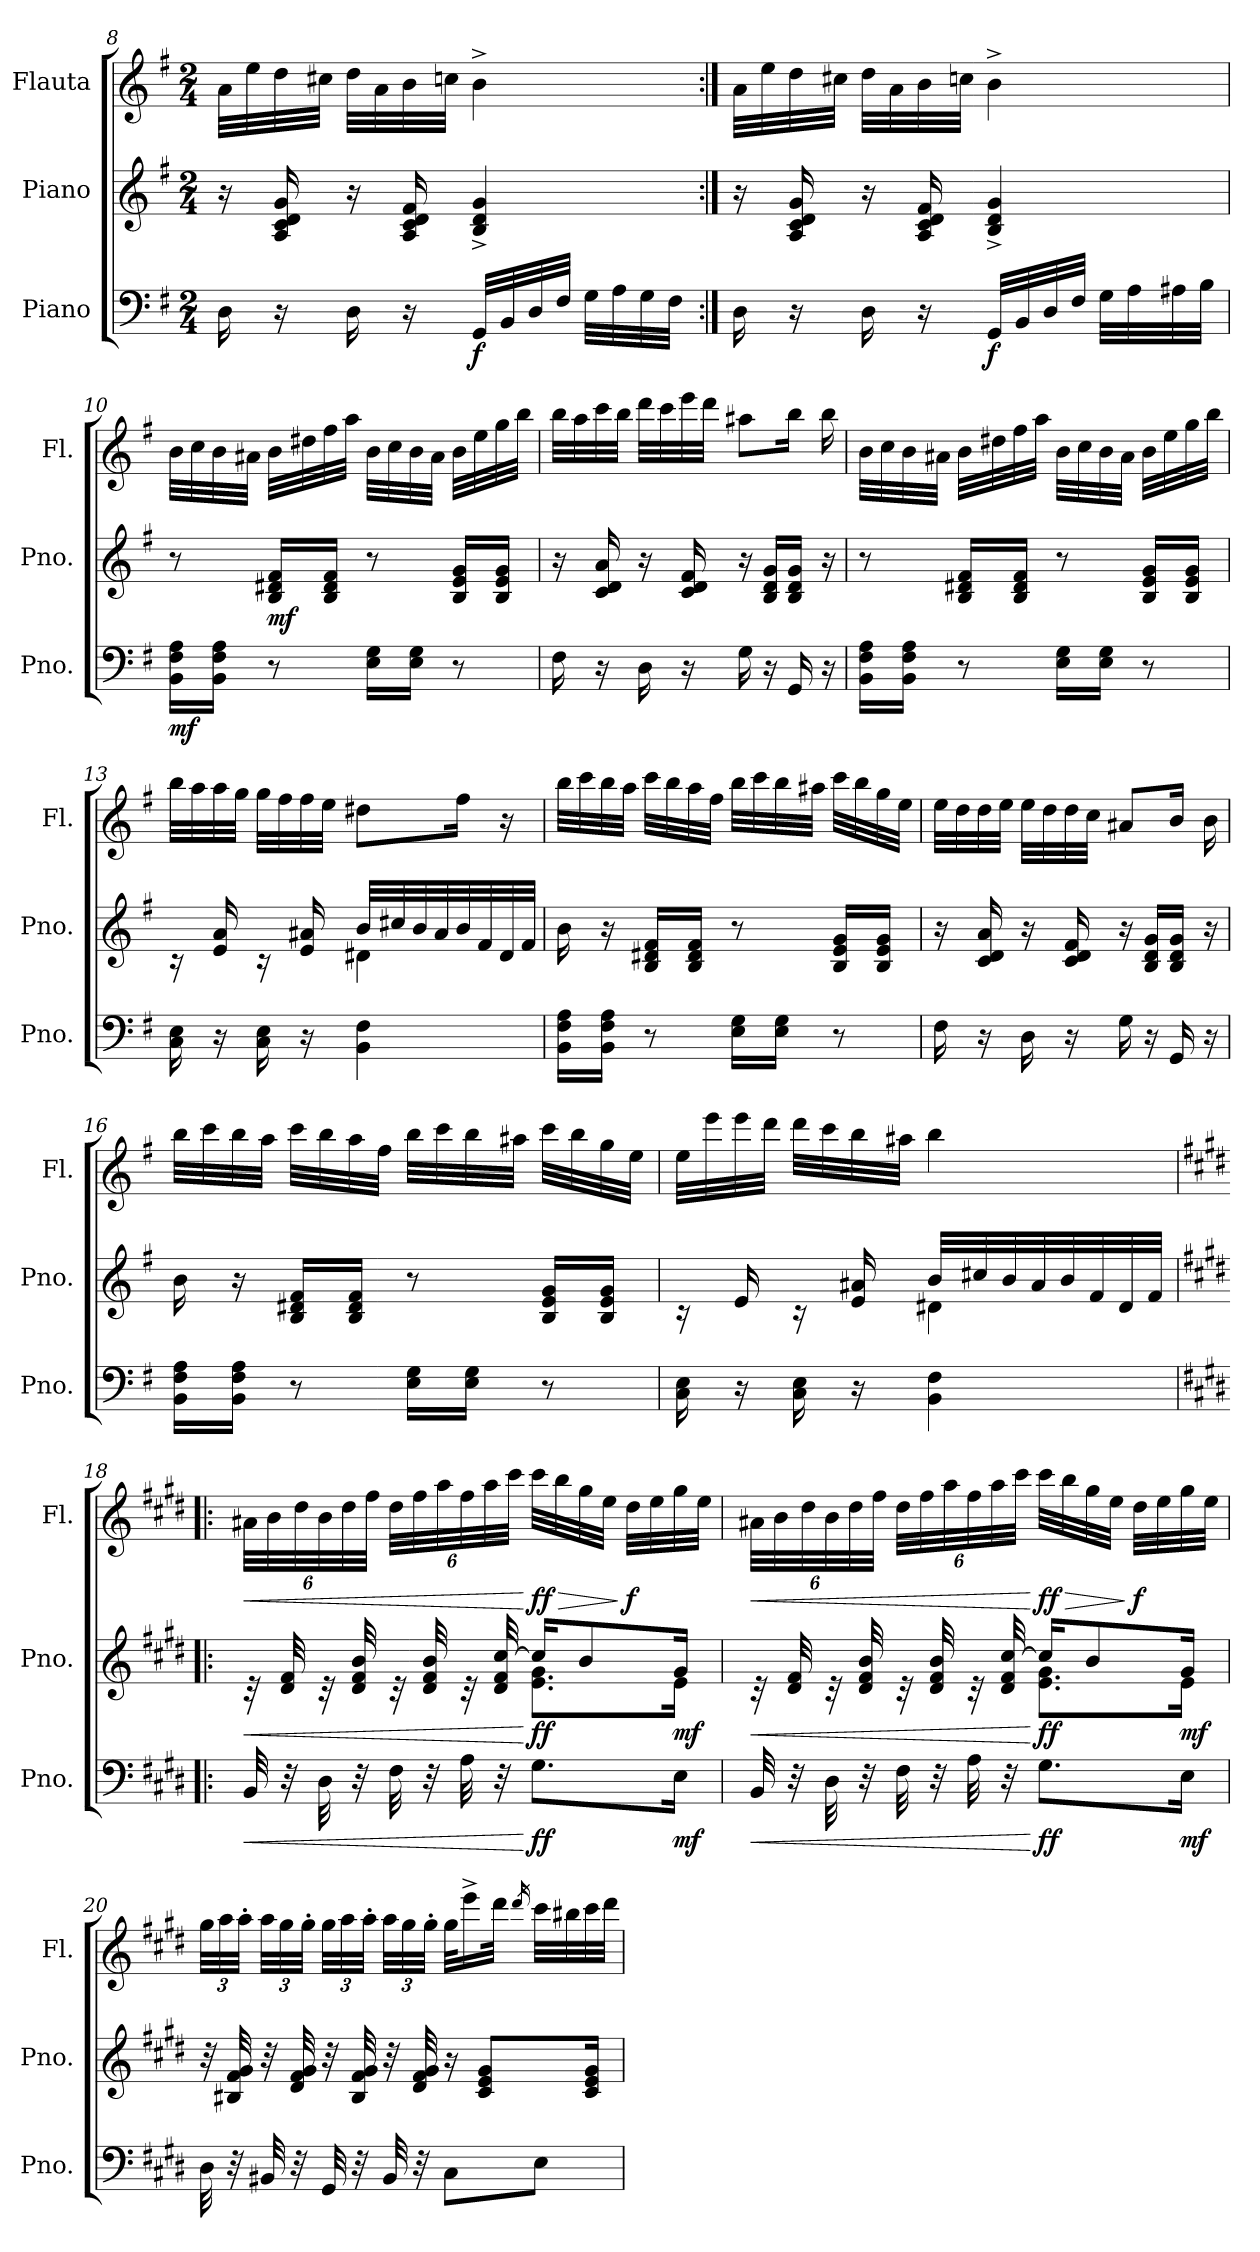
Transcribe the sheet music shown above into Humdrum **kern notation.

**kern	**dynam	**kern	**dynam	**kern	**dynam
*part3	*part3	*part2	*part2	*part1	*part1
*staff3	*staff3	*staff2	*staff2	*staff1	*staff1
*I"Piano	*	*I"Piano	*	*I"Flauta	*
*I'Pno.	*	*I'Pno.	*	*I'Fl.	*
*clefF4	*	*clefG2	*	*clefG2	*
*k[f#]	*	*k[f#]	*	*k[f#]	*
*M2/4	*	*M2/4	*	*M2/4	*
=8	=8	=8	=8	=8	=8
16D\	.	16r	.	32a\LLL	.
.	.	.	.	32ee\	.
16r	.	16A/ 16c/ 16d/ 16g/	.	32dd\	.
.	.	.	.	32cc#X\JJJ	.
16D\	.	16r	.	32dd\LLL	.
.	.	.	.	32a\	.
16r	.	16A/ 16c/ 16d/ 16f#/	.	32b\	.
.	.	.	.	32ccn\JJJ	.
!	!LO:DY:b	!	!	!	!
32GG/LLL	f	4B/^ 4d/^ 4g/^	.	4b^\	.
32BB/	.	.	.	.	.
32D/	.	.	.	.	.
32F#/JJJ	.	.	.	.	.
32G\LLL	.	.	.	.	.
32A\	.	.	.	.	.
32G\	.	.	.	.	.
32F#\JJJ	.	.	.	.	.
!!LO:PB:g=z
=9:|!	=9:|!	=9:|!	=9:|!	=9:|!	=9:|!
16D\	.	16r	.	32a\LLL	.
.	.	.	.	32ee\	.
16r	.	16A/ 16c/ 16d/ 16g/	.	32dd\	.
.	.	.	.	32cc#X\JJJ	.
16D\	.	16r	.	32dd\LLL	.
.	.	.	.	32a\	.
16r	.	16A/ 16c/ 16d/ 16f#/	.	32b\	.
.	.	.	.	32ccn\JJJ	.
!	!LO:DY:b	!	!	!	!
32GG/LLL	f	4B/^ 4d/^ 4g/^	.	4b^\	.
32BB/	.	.	.	.	.
32D/	.	.	.	.	.
32F#/JJJ	.	.	.	.	.
32G\LLL	.	.	.	.	.
32A\	.	.	.	.	.
32A#X\	.	.	.	.	.
32B\JJJ	.	.	.	.	.
=10	=10	=10	=10	=10	=10
!	!LO:DY:b	!	!	!	!
16BB\ 16F#\ 16A\LL	mf	8r	.	32b\LLL	.
.	.	.	.	32cc\	.
16BB\ 16F#\ 16A\JJ	.	.	.	32b\	.
.	.	.	.	32a#X\JJJ	.
!	!	!	!LO:DY:b	!	!
8r	.	16B/ 16d#X/ 16f#/LL	mf	32b\LLL	.
.	.	.	.	32dd#X\	.
.	.	16B/ 16d#/ 16f#/JJ	.	32ff#\	.
.	.	.	.	32aa\JJJ	.
16E\ 16G\LL	.	8r	.	32b\LLL	.
.	.	.	.	32cc\	.
16E\ 16G\JJ	.	.	.	32b\	.
.	.	.	.	32a#\JJJ	.
8r	.	16B/ 16e/ 16g/LL	.	32b\LLL	.
.	.	.	.	32ee\	.
.	.	16B/ 16e/ 16g/JJ	.	32gg\	.
.	.	.	.	32bb\JJJ	.
!!LO:LB:g=z
=11	=11	=11	=11	=11	=11
16F#\	.	16r	.	32bb\LLL	.
.	.	.	.	32aa\	.
16r	.	16c/ 16d/ 16a/	.	32ccc\	.
.	.	.	.	32bb\JJJ	.
16D\	.	16r	.	32ddd\LLL	.
.	.	.	.	32ccc\	.
16r	.	16c/ 16d/ 16f#/	.	32eee\	.
.	.	.	.	32ddd\JJJ	.
16G\	.	16r	.	8aa#X\L	.
16r	.	16B/ 16d/ 16g/LL	.	.	.
16GG/	.	16B/ 16d/ 16g/JJ	.	16bb\Jk	.
16r	.	16r	.	16bb\	.
=12	=12	=12	=12	=12	=12
16BB\ 16F#\ 16A\LL	.	8r	.	32b\LLL	.
.	.	.	.	32cc\	.
16BB\ 16F#\ 16A\JJ	.	.	.	32b\	.
.	.	.	.	32a#X\JJJ	.
8r	.	16B/ 16d#X/ 16f#/LL	.	32b\LLL	.
.	.	.	.	32dd#X\	.
.	.	16B/ 16d#/ 16f#/JJ	.	32ff#\	.
.	.	.	.	32aa\JJJ	.
16E\ 16G\LL	.	8r	.	32b\LLL	.
.	.	.	.	32cc\	.
16E\ 16G\JJ	.	.	.	32b\	.
.	.	.	.	32a#\JJJ	.
8r	.	16B/ 16e/ 16g/LL	.	32b\LLL	.
.	.	.	.	32ee\	.
.	.	16B/ 16e/ 16g/JJ	.	32gg\	.
.	.	.	.	32bb\JJJ	.
!!LO:LB:g=z
=13	=13	=13	=13	=13	=13
*	*	*^	*	*	*
16C\ 16E\	.	16rc	4ryy	.	32bb\LLL	.
.	.	.	.	.	32aa\	.
16r	.	16e/ 16a/	.	.	32aa\	.
.	.	.	.	.	32gg\JJJ	.
16C\ 16E\	.	16rc	.	.	32gg\LLL	.
.	.	.	.	.	32ff#\	.
16r	.	16e/ 16a#X/	.	.	32ff#\	.
.	.	.	.	.	32ee\JJJ	.
4BB\ 4F#\	.	32b/LLL	4d#X\	.	8dd#X\L	.
.	.	32cc#X/	.	.	.	.
.	.	32b/	.	.	.	.
.	.	32a#/	.	.	.	.
.	.	32b/	.	.	16ff#\Jk	.
.	.	32f#/	.	.	.	.
.	.	32d#/	.	.	16r	.
.	.	32f#/JJJ	.	.	.	.
*	*	*v	*v	*	*	*
=14	=14	=14	=14	=14	=14
16BB\ 16F#\ 16A\LL	.	16b\	.	32bb\LLL	.
.	.	.	.	32ccc\	.
16BB\ 16F#\ 16A\JJ	.	16r	.	32bb\	.
.	.	.	.	32aa\JJJ	.
8r	.	16B/ 16d#X/ 16f#/LL	.	32ccc\LLL	.
.	.	.	.	32bb\	.
.	.	16B/ 16d#/ 16f#/JJ	.	32aa\	.
.	.	.	.	32ff#\JJJ	.
16E\ 16G\LL	.	8r	.	32bb\LLL	.
.	.	.	.	32ccc\	.
16E\ 16G\JJ	.	.	.	32bb\	.
.	.	.	.	32aa#X\JJJ	.
8r	.	16B/ 16e/ 16g/LL	.	32ccc\LLL	.
.	.	.	.	32bb\	.
.	.	16B/ 16e/ 16g/JJ	.	32gg\	.
.	.	.	.	32ee\JJJ	.
!!LO:LB:g=z
=15	=15	=15	=15	=15	=15
16F#\	.	16r	.	32ee\LLL	.
.	.	.	.	32dd\	.
16r	.	16c/ 16d/ 16a/	.	32dd\	.
.	.	.	.	32ee\JJJ	.
16D\	.	16r	.	32ee\LLL	.
.	.	.	.	32dd\	.
16r	.	16c/ 16d/ 16f#/	.	32dd\	.
.	.	.	.	32cc\JJJ	.
16G\	.	16r	.	8a#X/L	.
16r	.	16B/ 16d/ 16g/LL	.	.	.
16GG/	.	16B/ 16d/ 16g/JJ	.	16b/Jk	.
16r	.	16r	.	16b\	.
=16	=16	=16	=16	=16	=16
16BB\ 16F#\ 16A\LL	.	16b\	.	32bb\LLL	.
.	.	.	.	32ccc\	.
16BB\ 16F#\ 16A\JJ	.	16r	.	32bb\	.
.	.	.	.	32aa\JJJ	.
8r	.	16B/ 16d#X/ 16f#/LL	.	32ccc\LLL	.
.	.	.	.	32bb\	.
.	.	16B/ 16d#/ 16f#/JJ	.	32aa\	.
.	.	.	.	32ff#\JJJ	.
16E\ 16G\LL	.	8r	.	32bb\LLL	.
.	.	.	.	32ccc\	.
16E\ 16G\JJ	.	.	.	32bb\	.
.	.	.	.	32aa#X\JJJ	.
8r	.	16B/ 16e/ 16g/LL	.	32ccc\LLL	.
.	.	.	.	32bb\	.
.	.	16B/ 16e/ 16g/JJ	.	32gg\	.
.	.	.	.	32ee\JJJ	.
!!LO:PB:g=z
=17	=17	=17	=17	=17	=17
*	*	*^	*	*	*
16C\ 16E\	.	16rc	4ryy	.	32ee\LLL	.
.	.	.	.	.	32eee\	.
16r	.	16e/	.	.	32eee\	.
.	.	.	.	.	32ddd\JJJ	.
16C\ 16E\	.	16rc	.	.	32ddd\LLL	.
.	.	.	.	.	32ccc\	.
16r	.	16e/ 16a#X/	.	.	32bb\	.
.	.	.	.	.	32aa#X\JJJ	.
4BB\ 4F#\	.	32b/LLL	4d#X\	.	4bb\	.
.	.	32cc#X/	.	.	.	.
.	.	32b/	.	.	.	.
.	.	32a#/	.	.	.	.
.	.	32b/	.	.	.	.
.	.	32f#/	.	.	.	.
.	.	32d#/	.	.	.	.
.	.	32f#/JJJ	.	.	.	.
=18!|:	=18!|:	=18!|:	=18!|:	=18!|:	=18!|:	=18!|:
*k[f#c#g#d#]	*	*k[f#c#g#d#]	*	*	*k[f#c#g#d#]	*
!	!LO:HP:b	!	!	!LO:HP:b	!	!
*	*	*	*	*	*Xbrackettup	*
!	!	!	!	!	!	!LO:HP:b
32BB/	<	32rc	4ryy	<	48a#X\LLL	<
.	.	.	.	.	48b\	.
32r	.	32d#/ 32f#/	.	.	.	.
.	.	.	.	.	48dd#\	.
32D#\	.	32rc	.	.	48b\	.
.	.	.	.	.	48dd#\	.
32r	.	32d#/ 32f#/ 32b/	.	.	.	.
.	.	.	.	.	48ff#\JJJ	.
32F#\	.	32rc	.	.	48dd#\LLL	.
.	.	.	.	.	48ff#\	.
32r	.	32d#/ 32f#/ 32b/	.	.	.	.
.	.	.	.	.	48aa\	.
32A\	.	32rc	.	.	48ff#\	.
.	.	.	.	.	48aa\	.
32r	.	32d#/ 32f#/ [32cc#/	.	.	.	.
.	.	.	.	.	48ccc#\JJJ	.
!	!LO:DY:n=1:b	!	!	!LO:DY:n=1:b	!	!LO:HP:n=1:b
!	!	!	!	!	!	!LO:DY:n=1:b
8.G#\L	[ ff	16cc#/KL]	8.e\ 8.g#\L	[ ff	32ccc#\LLL	[ > ff
.	.	.	.	.	32bb\	.
.	.	8b/	.	.	32gg#\	.
.	.	.	.	.	32ee\JJJ	.
!	!	!	!	!	!	!LO:DY:n=2:b
.	.	.	.	.	32dd#\LLL	] f
.	.	.	.	.	32ee\	.
!	!LO:DY:n=2:b	!	!	!LO:DY:n=2:b	!	!
16E\Jk	mf	16g#/Jk	16e\Jk	mf	32gg#\	.
.	.	.	.	.	32ee\JJJ	.
!!LO:LB:g=z
=19	=19	=19	=19	=19	=19	=19
!	!LO:HP:b	!	!	!LO:HP:b	!	!LO:HP:b
32BB/	<	32rc	4ryy	<	48a#X\LLL	<
.	.	.	.	.	48b\	.
32r	.	32d#/ 32f#/	.	.	.	.
.	.	.	.	.	48dd#\	.
32D#\	.	32rc	.	.	48b\	.
.	.	.	.	.	48dd#\	.
32r	.	32d#/ 32f#/ 32b/	.	.	.	.
.	.	.	.	.	48ff#\JJJ	.
32F#\	.	32rc	.	.	48dd#\LLL	.
.	.	.	.	.	48ff#\	.
32r	.	32d#/ 32f#/ 32b/	.	.	.	.
.	.	.	.	.	48aa\	.
32A\	.	32rc	.	.	48ff#\	.
.	.	.	.	.	48aa\	.
32r	.	32d#/ 32f#/ [32cc#/	.	.	.	.
.	.	.	.	.	48ccc#\JJJ	.
!	!LO:DY:n=1:b	!	!	!LO:DY:n=1:b	!	!LO:HP:n=1:b
!	!	!	!	!	!	!LO:DY:n=1:b
8.G#\L	[ ff	16cc#/KL]	8.e\ 8.g#\L	[ ff	32ccc#\LLL	[ > ff
.	.	.	.	.	32bb\	.
.	.	8b/	.	.	32gg#\	.
.	.	.	.	.	32ee\JJJ	.
!	!	!	!	!	!	!LO:DY:n=2:b
.	.	.	.	.	32dd#\LLL	] f
.	.	.	.	.	32ee\	.
!	!LO:DY:n=2:b	!	!	!LO:DY:n=2:b	!	!
16E\Jk	mf	16g#/Jk	16e\Jk	mf	32gg#\	.
.	.	.	.	.	32ee\JJJ	.
*	*	*v	*v	*	*	*
!!LO:LB:g=z
=20	=20	=20	=20	=20	=20
32D#\	.	32r	.	48gg#\LLL	.
.	.	.	.	48aa\	.
32r	.	32B#X/ 32f#/ 32g#/	.	.	.
.	.	.	.	48aa'\JJJ	.
32BB#X/	.	32r	.	48aa\LLL	.
.	.	.	.	48gg#\	.
32r	.	32d#/ 32f#/ 32g#/	.	.	.
.	.	.	.	48gg#'\JJJ	.
32GG#/	.	32r	.	48gg#\LLL	.
.	.	.	.	48aa\	.
32r	.	32B#/ 32f#/ 32g#/	.	.	.
.	.	.	.	48aa'\JJJ	.
32BB#/	.	32r	.	48aa\LLL	.
.	.	.	.	48gg#\	.
32r	.	32d#/ 32f#/ 32g#/	.	.	.
.	.	.	.	48gg#'\JJJ	.
8C#\L	.	16r	.	32gg#\KLL	.
.	.	.	.	16eee^\	.
.	.	8c#/ 8e/ 8g#/L	.	.	.
.	.	.	.	32ddd#\JJk	.
.	.	.	.	16qddd#/	.
8E\J	.	.	.	32ccc#\LLL	.
.	.	.	.	32bb#X\	.
.	.	16c#/ 16e/ 16g#/Jk	.	32ccc#\	.
.	.	.	.	32ddd#\JJJ	.
=	=	=	=	=	=
*-	*-	*-	*-	*-	*-
